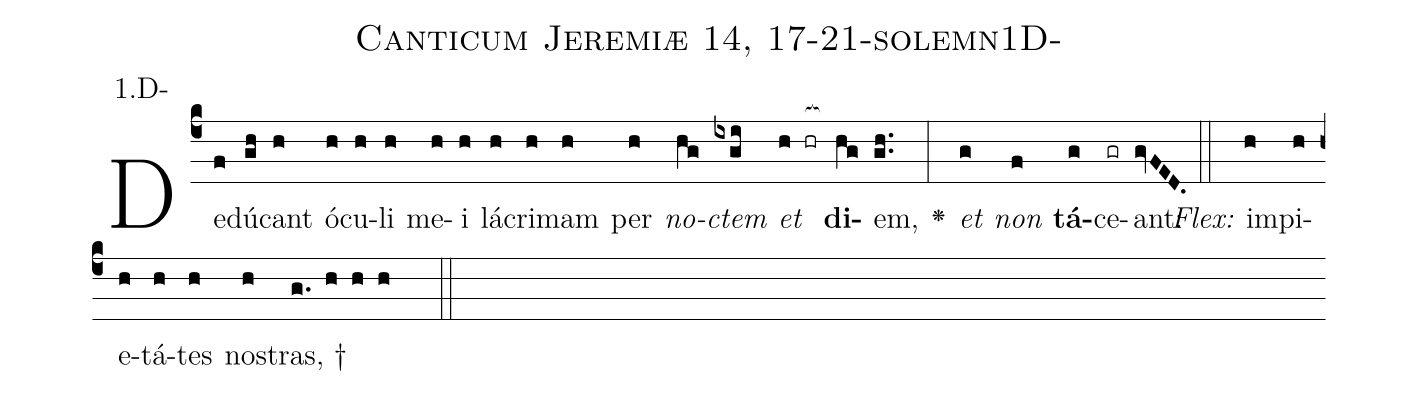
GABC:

name: Canticum Jeremiæ 14, 17-21-solemn1D-;
annotation: 1.D-;
%%
(c4)De(f)dú(gh)cant(h) ó(h)cu(h)li(h) me(h)i(h) lá(h)cri(h)mam(h) per(h) <i>no</i>(hg)<i>ctem</i>(ixgi) <i>et</i>(h hr[ocb:1{]) <b>di</b>(hg[ocb:0}])em,(gh..) <v>\greheightstar</v>(:) <i>et</i>(g) <i>non</i>(f) <b>tá</b>(g)ce(gr)ant:(gvFED.) (::)
<i>Flex:</i>()  im(h)pi(h)e(h)tá(h)tes(h) no(h)stras, †(g. h h h  ::)

%E(h) u(h) o(g) u(f) a(g) e.(gvFED.) (::)
